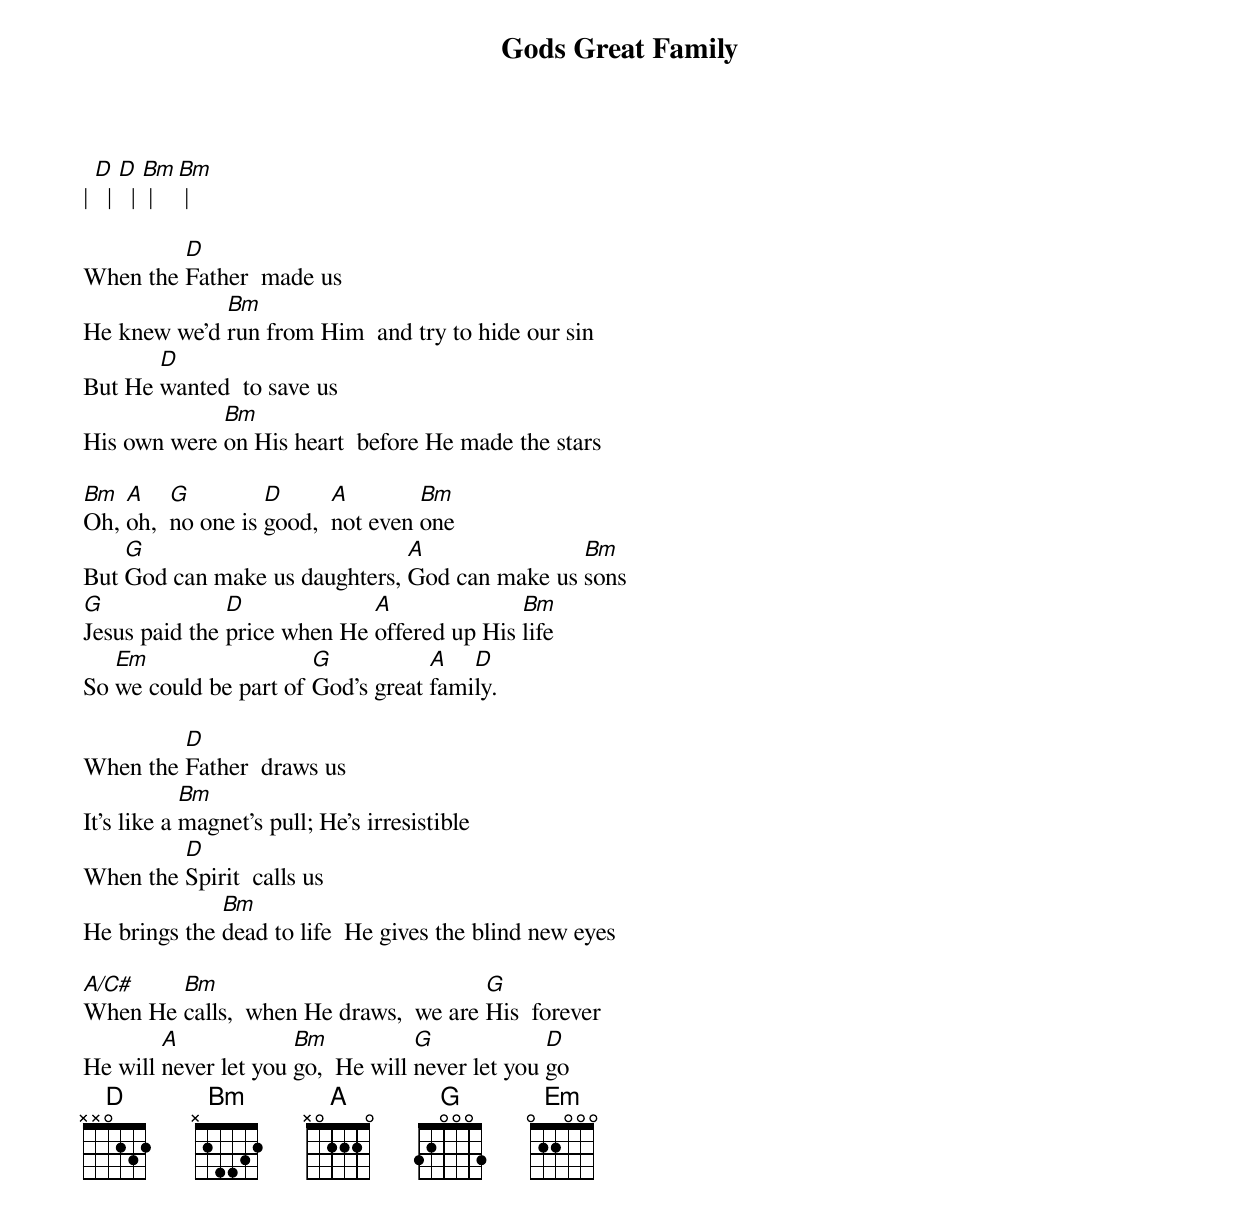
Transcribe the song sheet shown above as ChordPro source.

{title: Gods Great Family}
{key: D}
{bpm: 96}
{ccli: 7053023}
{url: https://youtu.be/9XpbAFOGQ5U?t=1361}
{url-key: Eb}
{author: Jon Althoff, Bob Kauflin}
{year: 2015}
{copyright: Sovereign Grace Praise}

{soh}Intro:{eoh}
| [D]  | [D]  | [Bm] | [Bm] |

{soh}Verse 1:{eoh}
When the [D]Father  made us
He knew we'd [Bm]run from Him  and try to hide our sin
But He [D]wanted  to save us
His own were [Bm]on His heart  before He made the stars

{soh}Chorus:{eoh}
[Bm]Oh, [A]oh,  [G]no one is [D]good,  [A]not even [Bm]one
But [G]God can make us daughters, [A]God can make us [Bm]sons
[G]Jesus paid the [D]price when He [A]offered up His [Bm]life
So [Em]we could be part of [G]God's great [A]fami[D]ly.

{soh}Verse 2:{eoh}
When the [D]Father  draws us
It's like a [Bm]magnet's pull; He's irresistible
When the [D]Spirit  calls us
He brings the [Bm]dead to life  He gives the blind new eyes

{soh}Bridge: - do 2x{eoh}
[A/C#]When He [Bm]calls,  when He draws,  we are [G]His  forever
He will [A]never let you [Bm]go,  He will [G]never let you [D]go
